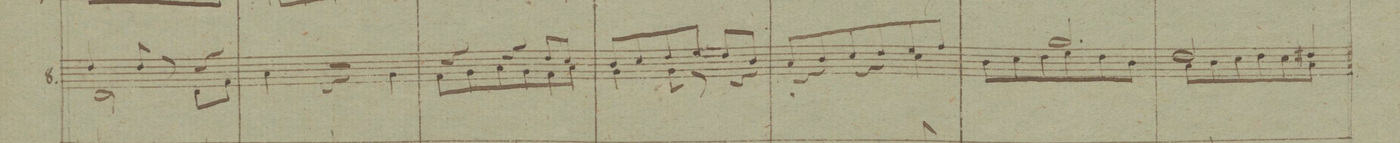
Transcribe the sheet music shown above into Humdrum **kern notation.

**kern	**dynam
*I"8.	*
*clefG2	*
*k[b-]	*
*M3/4	*
*^	*
4cc/	2c\	.
8cc/	.	.
8r	.	.
4r	8c\L	.
.	8e\J	.
=36	=36	=36
2.r	4g\	.
.	4r	.
.	4f\	.
=37	=37	=37
4r	8e\L	.
.	8f\	.
4r	8g\	.
.	8f\	.
8cc/L	8e\	.
8b-/J	8g\J	.
=38	=38	=38
8a/L	4f\	.
8b-/	.	.
8cc/	8f\	.
8dd/J	8r	.
8cc/L	4r	.
8a/J	.	.
=39	=39	=39
8g/L	4rf	.
8a/	.	.
8b-/	4r	.
8cc/	.	.
8dd/	4b-\	.
8ee/J	.	.
=40	=40	=40
2.ff/	8a\L	.
.	8b-\	.
.	8cc\	.
.	8dd\	.
.	8cc\	.
.	8a\J	.
=41	=41	=41
2cc/	8g\L	.
.	8a\	.
.	8b-\	.
.	8cc\	.
8ryy	8b-\	.
8cc#X/	8g\J	.
=42	=42	=42
*-	*-	*-
